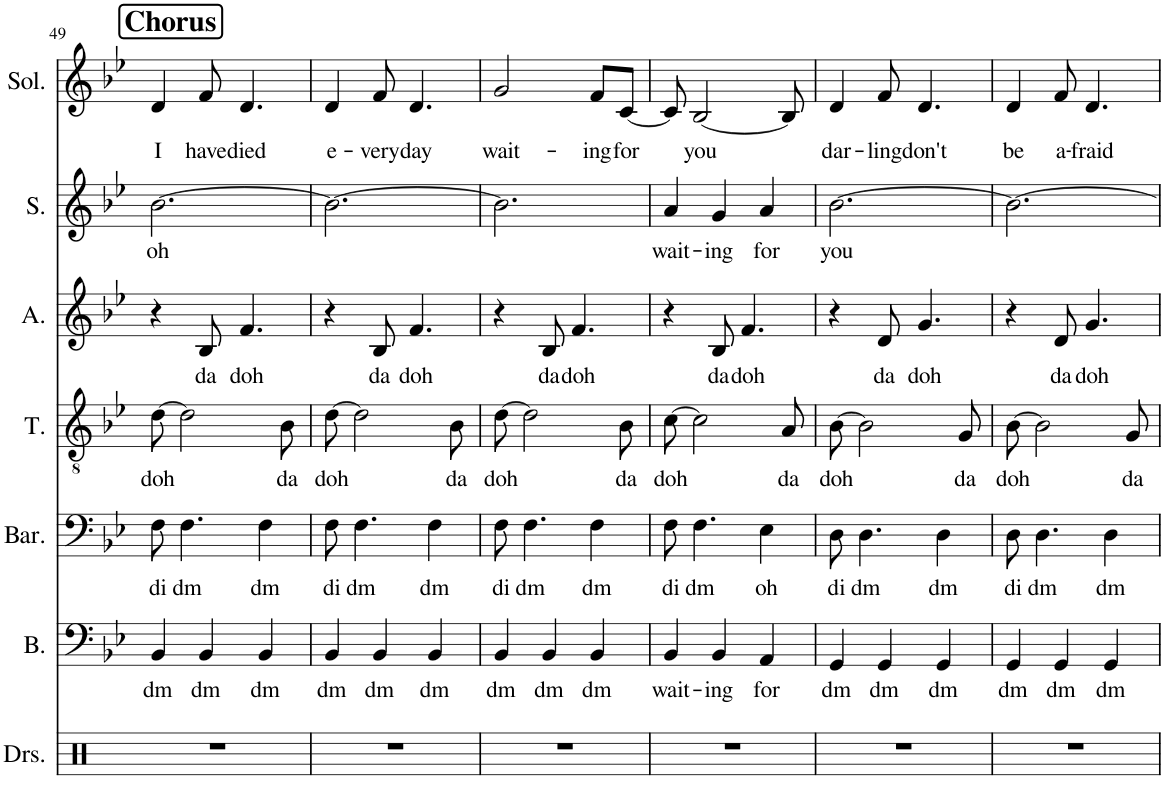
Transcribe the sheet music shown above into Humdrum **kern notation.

**kern	**kern	**text	**kern	**text	**kern	**text	**kern	**text	**kern	**text	**kern	**text	**text
*part7	*part6	*part6	*part5	*part5	*part4	*part4	*part3	*part3	*part2	*part2	*part1	*part1	*part1
*staff7	*staff6	*staff6	*staff5	*staff5	*staff4	*staff4	*staff3	*staff3	*staff2	*staff2	*staff1	*staff1	*staff1
*I"Drumset	*I"Bass	*	*I"Baritone	*	*I"Tenor	*	*I"Alto	*	*I"Soprano	*	*I"Solo	*	*
*I'Drs.	*I'B.	*	*I'Bar.	*	*I'T.	*	*I'A.	*	*I'S.	*	*I'Sol.	*	*
!!LO:PB:g=z
*clefX	*clefF4	*	*clefF4	*	*clefGv2	*	*clefG2	*	*clefG2	*	*clefG2	*	*
*k[]	*k[b-e-]	*	*k[b-e-]	*	*k[b-e-]	*	*k[b-e-]	*	*k[b-e-]	*	*k[b-e-]	*	*
*M3/4	*M3/4	*	*M3/4	*	*M3/4	*	*M3/4	*	*M3/4	*	*M3/4	*	*
!!LO:REH:place=s1:a:B:cj:fs=14:t=Chorus
=49	=49	=49	=49	=49	=49	=49	=49	=49	=49	=49	=49	=49	=49
!	!	!LO:LY:b	!	!LO:LY:b	!	!LO:LY:b	!	!	!	!LO:LY:b	!	!	!LO:LY:b
2.r	4BB-/	dm	8F\	di	[8d\	doh	4r	.	[2.b-\	oh	4d/	.	I
!	!	!	!	!LO:LY:b	!	!	!	!	!	!	!	!	!
.	.	.	4.F\	dm	2d\]	.	.	.	.	.	.	.	.
!	!	!LO:LY:b	!	!	!	!	!	!LO:LY:b	!	!	!	!	!LO:LY:b
.	4BB-/	dm	.	.	.	.	8B-/	da	.	.	8f/	.	have
!	!	!	!	!	!	!	!	!LO:LY:b	!	!	!	!	!LO:LY:b
.	.	.	.	.	.	.	4.f/	doh	.	.	4.d/	.	died
!	!	!LO:LY:b	!	!LO:LY:b	!	!	!	!	!	!	!	!	!
.	4BB-/	dm	4F\	dm	.	.	.	.	.	.	.	.	.
!	!	!	!	!	!	!LO:LY:b	!	!	!	!	!	!	!
.	.	.	.	.	8B-\	da	.	.	.	.	.	.	.
=50	=50	=50	=50	=50	=50	=50	=50	=50	=50	=50	=50	=50	=50
!	!	!LO:LY:b	!	!LO:LY:b	!	!LO:LY:b	!	!	!	!	!	!	!LO:LY:b
2.r	4BB-/	dm	8F\	di	[8d\	doh	4r	.	2.b-\_	.	4d/	.	e-
!	!	!	!	!LO:LY:b	!	!	!	!	!	!	!	!	!
.	.	.	4.F\	dm	2d\]	.	.	.	.	.	.	.	.
!	!	!LO:LY:b	!	!	!	!	!	!LO:LY:b	!	!	!	!	!LO:LY:b
.	4BB-/	dm	.	.	.	.	8B-/	da	.	.	8f/	.	-very
!	!	!	!	!	!	!	!	!LO:LY:b	!	!	!	!	!LO:LY:b
.	.	.	.	.	.	.	4.f/	doh	.	.	4.d/	.	day
!	!	!LO:LY:b	!	!LO:LY:b	!	!	!	!	!	!	!	!	!
.	4BB-/	dm	4F\	dm	.	.	.	.	.	.	.	.	.
!	!	!	!	!	!	!LO:LY:b	!	!	!	!	!	!	!
.	.	.	.	.	8B-\	da	.	.	.	.	.	.	.
=51	=51	=51	=51	=51	=51	=51	=51	=51	=51	=51	=51	=51	=51
!	!	!LO:LY:b	!	!LO:LY:b	!	!LO:LY:b	!	!	!	!	!	!	!LO:LY:b
2.r	4BB-/	dm	8F\	di	[8d\	doh	4r	.	2.b-\]	.	2g/	.	wait-
!	!	!	!	!LO:LY:b	!	!	!	!	!	!	!	!	!
.	.	.	4.F\	dm	2d\]	.	.	.	.	.	.	.	.
!	!	!LO:LY:b	!	!	!	!	!	!LO:LY:b	!	!	!	!	!
.	4BB-/	dm	.	.	.	.	8B-/	da	.	.	.	.	.
!	!	!	!	!	!	!	!	!LO:LY:b	!	!	!	!	!
.	.	.	.	.	.	.	4.f/	doh	.	.	.	.	.
!	!	!LO:LY:b	!	!LO:LY:b	!	!	!	!	!	!	!	!	!LO:LY:b
.	4BB-/	dm	4F\	dm	.	.	.	.	.	.	8f/L	.	-ing
!	!	!	!	!	!	!LO:LY:b	!	!	!	!	!	!	!LO:LY:b
.	.	.	.	.	8B-\	da	.	.	.	.	[8c/J	.	for
=52	=52	=52	=52	=52	=52	=52	=52	=52	=52	=52	=52	=52	=52
!	!	!LO:LY:b	!	!LO:LY:b	!	!LO:LY:b	!	!	!	!LO:LY:b	!	!	!
2.r	4BB-/	wait-	8F\	di	[8c\	doh	4r	.	4a/	wait-	8c/]	.	.
!	!	!	!	!LO:LY:b	!	!	!	!	!	!	!	!	!LO:LY:b
.	.	.	4.F\	dm	2c\]	.	.	.	.	.	[2B-/	.	you
!	!	!LO:LY:b	!	!	!	!	!	!LO:LY:b	!	!LO:LY:b	!	!	!
.	4BB-/	-ing	.	.	.	.	8B-/	da	4g/	-ing	.	.	.
!	!	!	!	!	!	!	!	!LO:LY:b	!	!	!	!	!
.	.	.	.	.	.	.	4.f/	doh	.	.	.	.	.
!	!	!LO:LY:b	!	!LO:LY:b	!	!	!	!	!	!LO:LY:b	!	!	!
.	4AA/	for	4E-\	oh	.	.	.	.	4a/	for	.	.	.
!	!	!	!	!	!	!LO:LY:b	!	!	!	!	!	!	!
.	.	.	.	.	8A/	da	.	.	.	.	8B-/]	.	.
=53	=53	=53	=53	=53	=53	=53	=53	=53	=53	=53	=53	=53	=53
!	!	!LO:LY:b	!	!LO:LY:b	!	!LO:LY:b	!	!	!	!LO:LY:b	!	!	!LO:LY:b
2.r	4GG/	dm	8D\	di	[8B-\	doh	4r	.	[2.b-\	you	4d/	.	dar-
!	!	!	!	!LO:LY:b	!	!	!	!	!	!	!	!	!
.	.	.	4.D\	dm	2B-\]	.	.	.	.	.	.	.	.
!	!	!LO:LY:b	!	!	!	!	!	!LO:LY:b	!	!	!	!	!LO:LY:b
.	4GG/	dm	.	.	.	.	8d/	da	.	.	8f/	.	-ling
!	!	!	!	!	!	!	!	!LO:LY:b	!	!	!	!	!LO:LY:b
.	.	.	.	.	.	.	4.g/	doh	.	.	4.d/	.	don't
!	!	!LO:LY:b	!	!LO:LY:b	!	!	!	!	!	!	!	!	!
.	4GG/	dm	4D\	dm	.	.	.	.	.	.	.	.	.
!	!	!	!	!	!	!LO:LY:b	!	!	!	!	!	!	!
.	.	.	.	.	8G/	da	.	.	.	.	.	.	.
=54	=54	=54	=54	=54	=54	=54	=54	=54	=54	=54	=54	=54	=54
!	!	!LO:LY:b	!	!LO:LY:b	!	!LO:LY:b	!	!	!	!	!	!	!LO:LY:b
2.r	4GG/	dm	8D\	di	[8B-\	doh	4r	.	2.b-\_	.	4d/	.	be
!	!	!	!	!LO:LY:b	!	!	!	!	!	!	!	!	!
.	.	.	4.D\	dm	2B-\]	.	.	.	.	.	.	.	.
!	!	!LO:LY:b	!	!	!	!	!	!LO:LY:b	!	!	!	!	!LO:LY:b
.	4GG/	dm	.	.	.	.	8d/	da	.	.	8f/	.	a-
!	!	!	!	!	!	!	!	!LO:LY:b	!	!	!	!	!LO:LY:b
.	.	.	.	.	.	.	4.g/	doh	.	.	4.d/	.	-fraid
!	!	!LO:LY:b	!	!LO:LY:b	!	!	!	!	!	!	!	!	!
.	4GG/	dm	4D\	dm	.	.	.	.	.	.	.	.	.
!	!	!	!	!	!	!LO:LY:b	!	!	!	!	!	!	!
.	.	.	.	.	8G/	da	.	.	.	.	.	.	.
=	=	=	=	=	=	=	=	=	=	=	=	=	=
*-	*-	*-	*-	*-	*-	*-	*-	*-	*-	*-	*-	*-	*-
